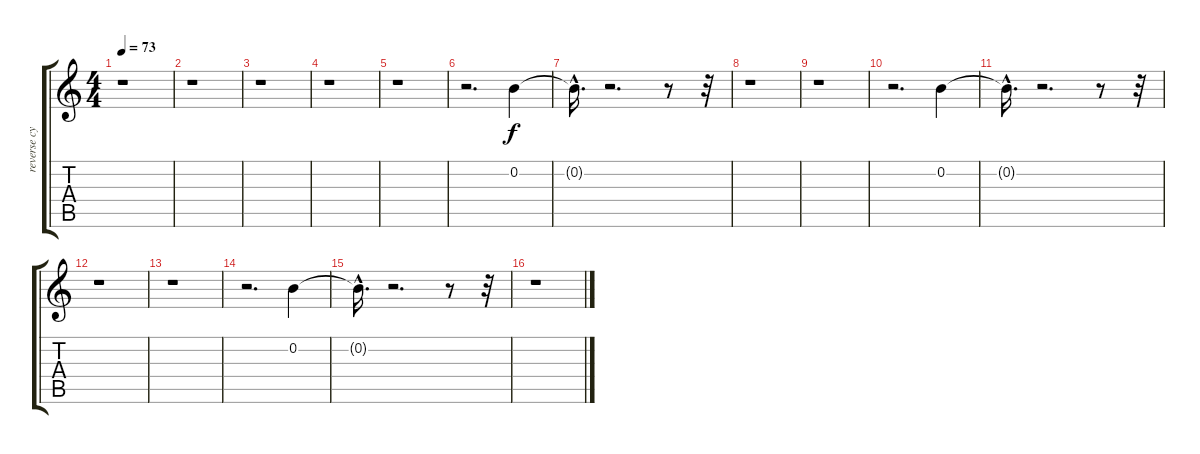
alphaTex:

\track ("reverse cymbal" "reverse cy") {instrument distortionguitar}
\staff {score tabs}
\tuning (E4 B3 G3 D3 A2 E2) {hide}
\ts (4 4)
\tempo 73
\clef g2
\ks c
r.1{dy f} |
r.1 |
r.1 |
r.1 |
r.1 |
r.2{d} 0.2.4 |
0.2{hac t}.16{d} r.2{d} r.8 r.32 |
r.1 |
r.1 |
r.2{d} 0.2.4 |
0.2{hac t}.16{d} r.2{d} r.8 r.32 |
r.1 |
r.1 |
r.2{d} 0.2.4 |
0.2{hac t}.16{d} r.2{d} r.8 r.32 |
r.1
